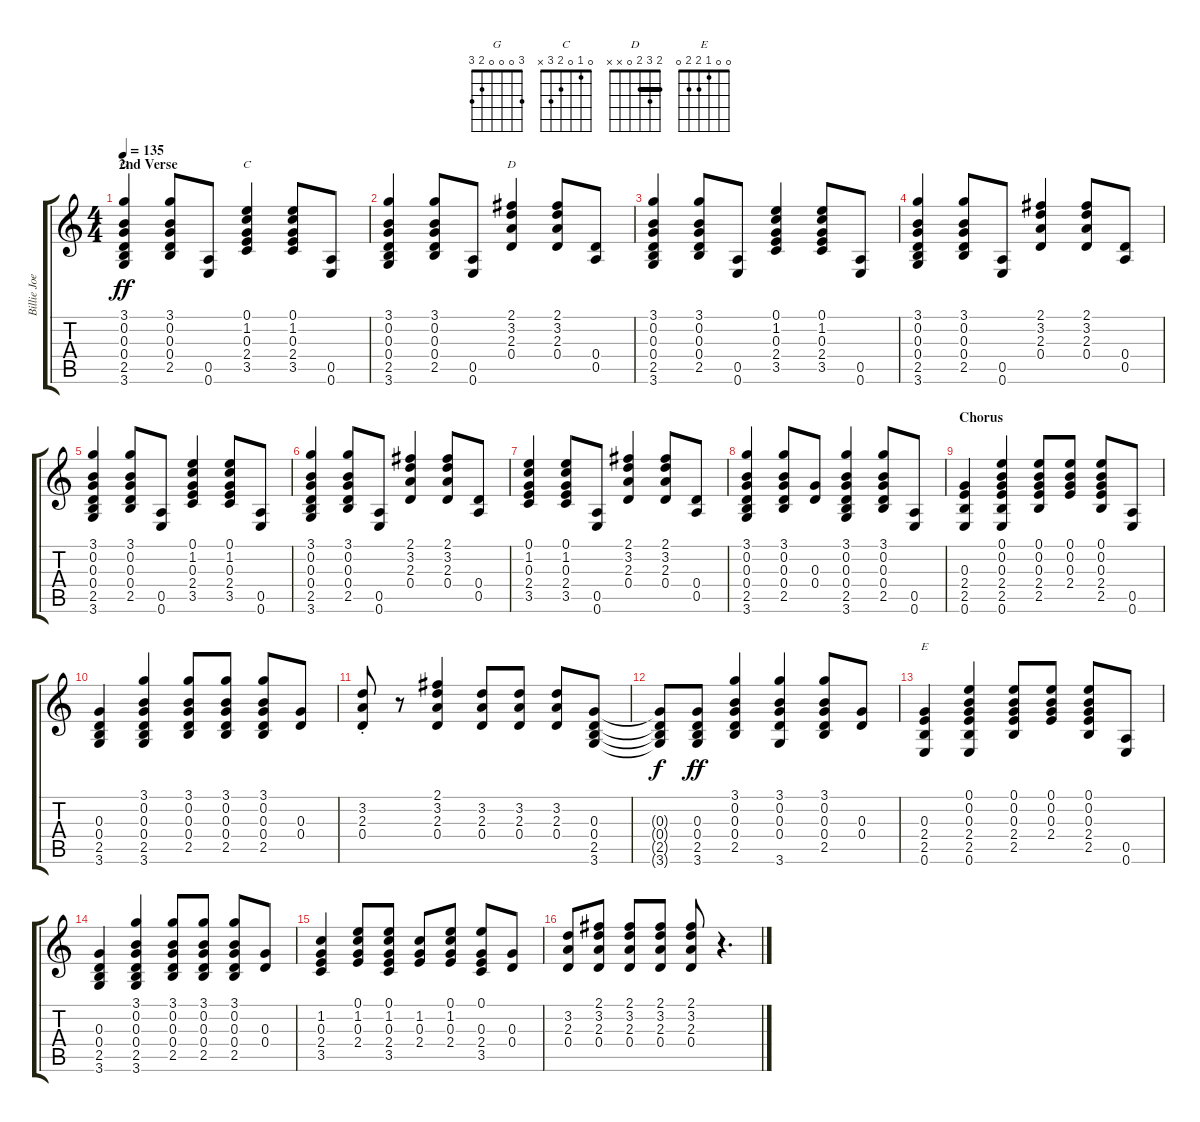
\track ("Billie Joe Armstrong (Guitar 1)" "Billie Joe") {instrument acousticguitarsteel}
\staff {score tabs}
\tuning (E4 B3 G3 D3 A2 E2) {hide}
\chord ("G" 3 0 0 0 2 3)
\chord ("C" 0 1 0 2 3 x)
\chord ("D" 2 3 2 0 x x) {barre 2}
\chord ("E" 0 0 1 2 2 0)
\ts (4 4)
\section ("" "2nd Verse")
\tempo 135
\clef g2
\ks c
(3.1 0.2 0.3 0.4 2.5 3.6).4{ch "G" dy ff} (3.1 0.2 0.3 0.4 2.5).8 (0.5 0.6).8 (0.1 1.2 0.3 2.4 3.5).4{ch "C"} (0.1 1.2 0.3 2.4 3.5).8 (0.5 0.6).8 |
(3.1 0.2 0.3 0.4 2.5 3.6).4 (3.1 0.2 0.3 0.4 2.5).8 (0.5 0.6).8 (2.1 3.2 2.3 0.4).4{ch "D"} (2.1 3.2 2.3 0.4).8 (0.4 0.5).8 |
(3.1 0.2 0.3 0.4 2.5 3.6).4 (3.1 0.2 0.3 0.4 2.5).8 (0.5 0.6).8 (0.1 1.2 0.3 2.4 3.5).4 (0.1 1.2 0.3 2.4 3.5).8 (0.5 0.6).8 |
(3.1 0.2 0.3 0.4 2.5 3.6).4 (3.1 0.2 0.3 0.4 2.5).8 (0.5 0.6).8 (2.1 3.2 2.3 0.4).4 (2.1 3.2 2.3 0.4).8 (0.4 0.5).8 |
(3.1 0.2 0.3 0.4 2.5 3.6).4 (3.1 0.2 0.3 0.4 2.5).8 (0.5 0.6).8 (0.1 1.2 0.3 2.4 3.5).4 (0.1 1.2 0.3 2.4 3.5).8 (0.5 0.6).8 |
(3.1 0.2 0.3 0.4 2.5 3.6).4 (3.1 0.2 0.3 0.4 2.5).8 (0.5 0.6).8 (2.1 3.2 2.3 0.4).4 (2.1 3.2 2.3 0.4).8 (0.4 0.5).8 |
(0.1 1.2 0.3 2.4 3.5).4 (0.1 1.2 0.3 2.4 3.5).8 (0.5 0.6).8 (2.1 3.2 2.3 0.4).4 (2.1 3.2 2.3 0.4).8 (0.4 0.5).8 |
(3.1 0.2 0.3 0.4 2.5 3.6).4 (3.1 0.2 0.3 0.4 2.5).8 (0.3 0.4).8 (3.1 0.2 0.3 0.4 2.5 3.6).4 (3.1 0.2 0.3 0.4 2.5).8 (0.5 0.6).8 |
\section ("" "Chorus")
(0.3 2.4 2.5 0.6).4 (0.1 0.2 0.3 2.4 2.5 0.6).4 (0.1 0.2 0.3 2.4 2.5).8 (0.1 0.2 0.3 2.4).8 (0.1 0.2 0.3 2.4 2.5).8 (0.5 0.6).8 |
(0.3 0.4 2.5 3.6).4 (3.1 0.2 0.3 0.4 2.5 3.6).4 (3.1 0.2 0.3 0.4 2.5).8 (3.1 0.2 0.3 0.4 2.5).8 (3.1 0.2 0.3 0.4 2.5).8 (0.3 0.4).8 |
(3.2{st} 2.3{st} 0.4{st}).8 r.8 (2.1 3.2 2.3 0.4).4 (3.2 2.3 0.4).8 (3.2 2.3 0.4).8 (3.2 2.3 0.4).8 (0.3 0.4 2.5 3.6).8 |
(0.3{t} 0.4{t} 2.5{t} 3.6{t}).8{dy f} (0.3 0.4 2.5 3.6).8{dy ff} (3.1 0.2 0.3 0.4 2.5).4 (3.1 0.2 0.3 0.4 3.6).4 (3.1 0.2 0.3 0.4 2.5).8 (0.3 0.4).8 |
(0.3 2.4 2.5 0.6).4{ch "E"} (0.1 0.2 0.3 2.4 2.5 0.6).4 (0.1 0.2 0.3 2.4 2.5).8 (0.1 0.2 0.3 2.4).8 (0.1 0.2 0.3 2.4 2.5).8 (0.5 0.6).8 |
(0.3 0.4 2.5 3.6).4 (3.1 0.2 0.3 0.4 2.5 3.6).4 (3.1 0.2 0.3 0.4 2.5).8 (3.1 0.2 0.3 0.4 2.5).8 (3.1 0.2 0.3 0.4 2.5).8 (0.3 0.4).8 |
(1.2 0.3 2.4 3.5).4 (0.1 1.2 0.3 2.4).8 (0.1 1.2 0.3 2.4 3.5).8 (1.2 0.3 2.4).8 (0.1 1.2 0.3 2.4).8 (0.1 0.3 2.4 3.5).8 (0.3 0.4).8 |
(3.2 2.3 0.4).8 (2.1 3.2 2.3 0.4).8 (2.1 3.2 2.3 0.4).8 (2.1 3.2 2.3 0.4).8 (2.1 3.2 2.3 0.4).8 r.4{d}
